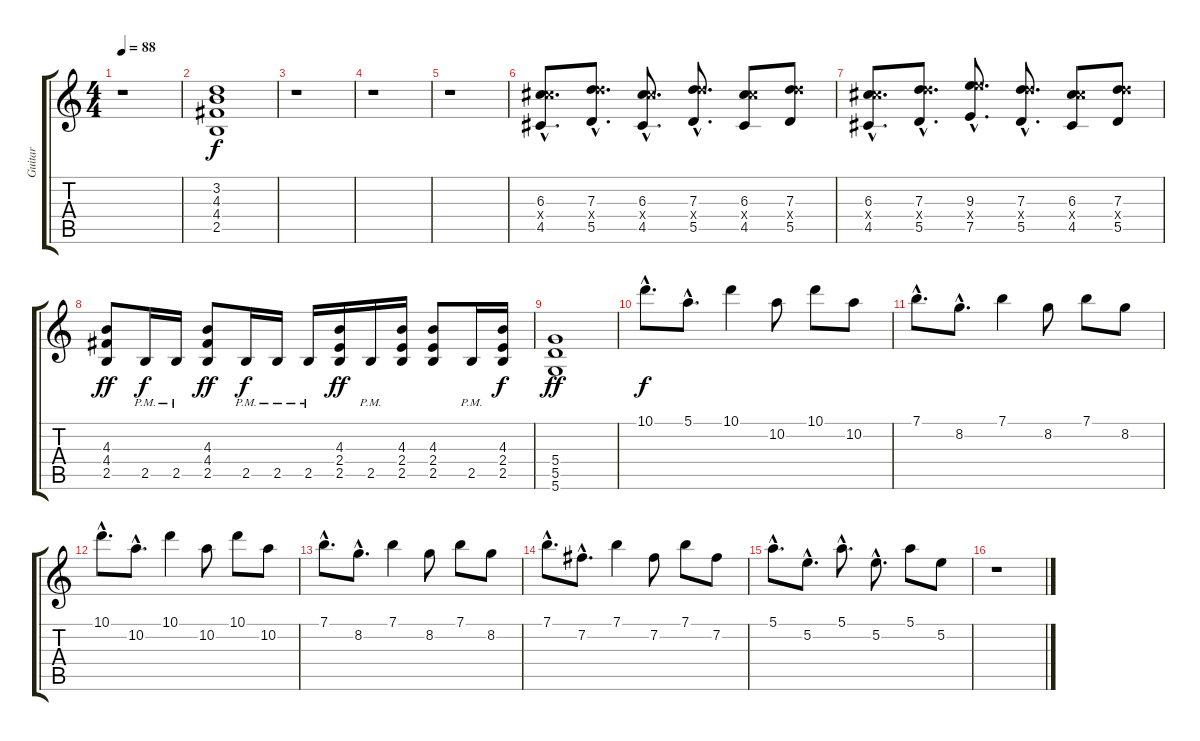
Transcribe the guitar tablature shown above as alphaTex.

\track ("Guitar" "Guitar") {instrument distortionguitar}
\staff {score tabs}
\tuning (E4 B3 G3 D3 A2 D2) {hide}
\ts (4 4)
\tempo 88
\clef g2
\ks c
r.1{dy f} |
(3.2 4.3 4.4 2.5).1 |
r.1 |
r.1 |
r.1 |
(6.3{hac} 11.4{hac x} 4.5{hac}).8{d} (7.3{hac} 12.4{hac x} 5.5{hac}).8{d} (6.3{hac} 11.4{hac x} 4.5{hac}).8{d} (7.3{hac} 12.4{hac x} 5.5{hac}).8{d} (6.3 11.4{x} 4.5).8 (7.3 12.4{x} 5.5).8 |
(6.3{hac} 11.4{hac x} 4.5{hac}).8{d} (7.3{hac} 12.4{hac x} 5.5{hac}).8{d} (9.3{hac} 14.4{hac x} 7.5{hac}).8{d} (7.3{hac} 12.4{hac x} 5.5{hac}).8{d} (6.3 11.4{x} 4.5).8 (7.3 12.4{x} 5.5).8 |
(4.3 4.4 2.5).8{dy ff} 2.5{pm}.16{dy f instrument electricguitarmuted} 2.5{pm}.16 (4.3 4.4 2.5).8{dy ff instrument overdrivenguitar} 2.5{pm}.16{dy f instrument electricguitarmuted} 2.5{pm}.16 2.5{pm}.16 (4.3 2.4 2.5).16{dy ff instrument overdrivenguitar} 2.5{pm}.16 (4.3 2.4 2.5).16 (4.3 2.4 2.5).8 2.5{pm}.16 (4.3 2.4 2.5).16{dy f} |
(5.4 5.5 5.6).1{dy ff} |
10.1{hac}.8{d dy f balance 15 instrument electricguitarjazz} 5.1{hac}.8{d} 10.1.4 10.2.8 10.1.8 10.2.8 |
7.1{hac}.8{d} 8.2{hac}.8{d} 7.1.4 8.2.8 7.1.8 8.2.8 |
10.1{hac}.8{d} 10.2{hac}.8{d} 10.1.4 10.2.8 10.1.8 10.2.8 |
7.1{hac}.8{d} 8.2{hac}.8{d} 7.1.4 8.2.8 7.1.8 8.2.8 |
7.1{hac}.8{d} 7.2{hac}.8{d} 7.1.4 7.2.8 7.1.8 7.2.8 |
5.1{hac}.8{d} 5.2{hac}.8{d} 5.1{hac}.8{d} 5.2{hac}.8{d} 5.1.8 5.2.8 |
r.1
